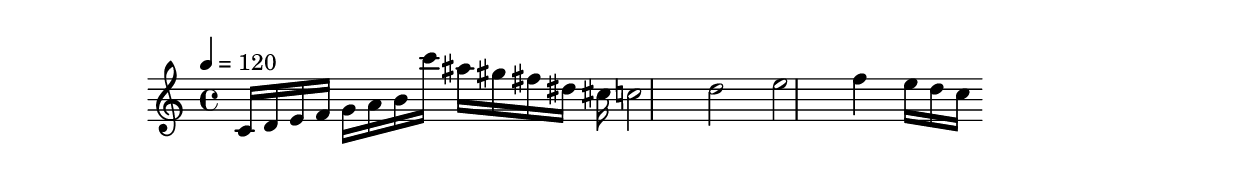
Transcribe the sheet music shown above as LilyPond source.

\version "2.20.0"
\score {
  \new Staff {
    \clef treble
    \time 4/4
    \tempo 4 = 120
    \relative c' {
      c16
      d16
      e16
      f16
      g16
      a16
      b16
      c'16
      ais16
      gis16
      fis16
      dis16
      cis16
      c2
      d2
      e2
      f4
      e16
      d16
      c16
    }
  }
  \layout { }
  \midi { }
}
